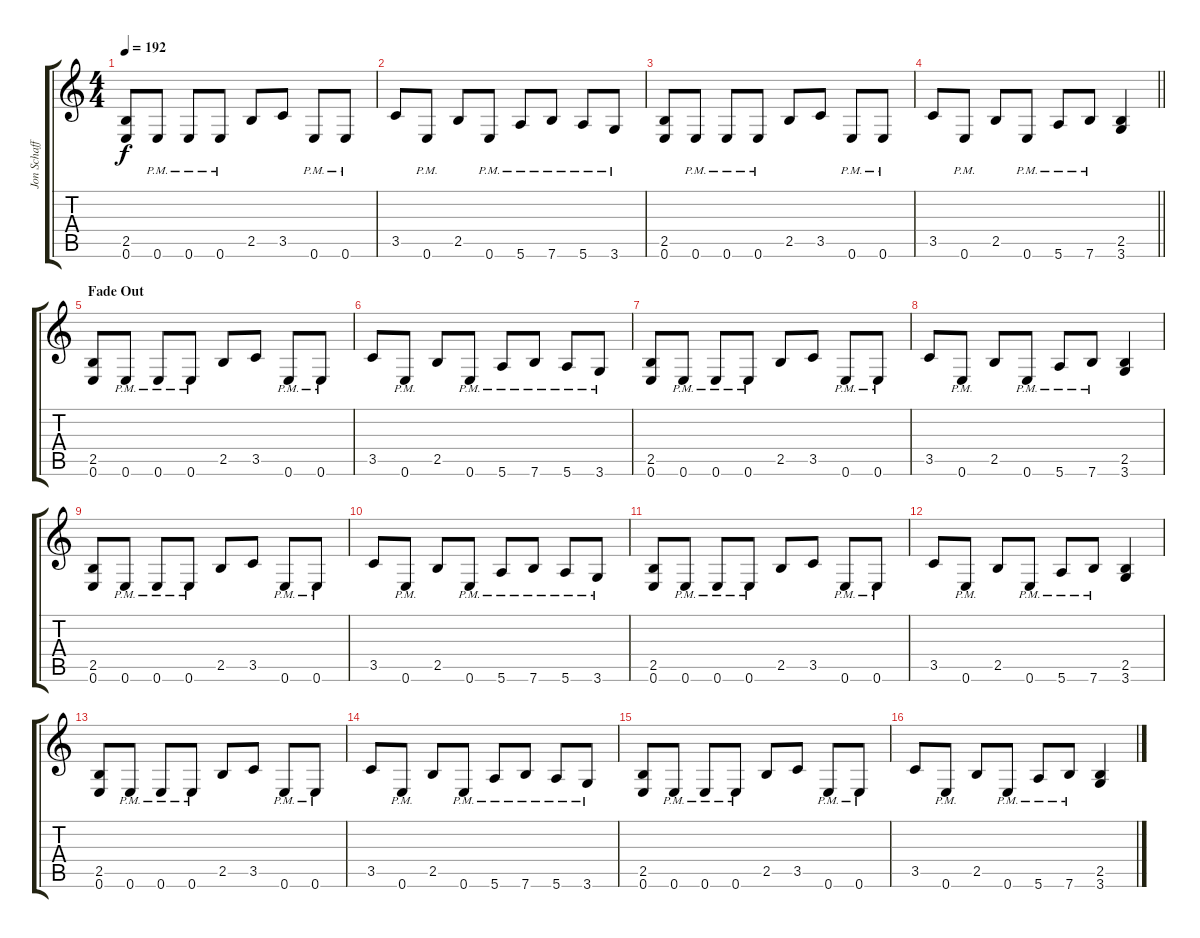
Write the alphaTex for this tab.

\track ("Jon Schaffer" "Jon Schaff") {instrument distortionguitar}
\staff {score tabs}
\tuning (E4 B3 G3 D3 A2 E2) {hide}
\ts (4 4)
\tempo 192
\clef g2
\ks c
(2.5 0.6).8{dy f} 0.6{pm}.8 0.6{pm}.8 0.6{pm}.8 2.5.8 3.5.8 0.6{pm}.8 0.6{pm}.8 |
3.5.8 0.6{pm}.8 2.5.8 0.6{pm}.8 5.6{pm}.8 7.6{pm}.8 5.6{pm}.8 3.6{pm}.8 |
(2.5 0.6).8 0.6{pm}.8 0.6{pm}.8 0.6{pm}.8 2.5.8 3.5.8 0.6{pm}.8 0.6{pm}.8 |
\barLineRight lightlight
3.5.8 0.6{pm}.8 2.5.8 0.6{pm}.8 5.6{pm}.8 7.6{pm}.8 (2.5 3.6).4 |
\section ("" "Fade Out")
(2.5 0.6).8 0.6{pm}.8 0.6{pm}.8 0.6{pm}.8 2.5.8 3.5.8 0.6{pm}.8 0.6{pm}.8 |
3.5.8 0.6{pm}.8 2.5.8 0.6{pm}.8 5.6{pm}.8 7.6{pm}.8 5.6{pm}.8 3.6{pm}.8 |
(2.5 0.6).8 0.6{pm}.8 0.6{pm}.8 0.6{pm}.8 2.5.8 3.5.8 0.6{pm}.8 0.6{pm}.8 |
3.5.8 0.6{pm}.8 2.5.8 0.6{pm}.8 5.6{pm}.8 7.6{pm}.8 (2.5 3.6).4 |
(2.5 0.6).8 0.6{pm}.8 0.6{pm}.8 0.6{pm}.8 2.5.8 3.5.8 0.6{pm}.8 0.6{pm}.8 |
3.5.8 0.6{pm}.8 2.5.8 0.6{pm}.8 5.6{pm}.8 7.6{pm}.8 5.6{pm}.8 3.6{pm}.8 |
(2.5 0.6).8 0.6{pm}.8 0.6{pm}.8 0.6{pm}.8 2.5.8 3.5.8 0.6{pm}.8 0.6{pm}.8 |
3.5.8 0.6{pm}.8 2.5.8 0.6{pm}.8 5.6{pm}.8 7.6{pm}.8 (2.5 3.6).4 |
(2.5 0.6).8 0.6{pm}.8 0.6{pm}.8 0.6{pm}.8 2.5.8 3.5.8 0.6{pm}.8 0.6{pm}.8 |
3.5.8 0.6{pm}.8 2.5.8 0.6{pm}.8 5.6{pm}.8 7.6{pm}.8 5.6{pm}.8 3.6{pm}.8 |
(2.5 0.6).8 0.6{pm}.8 0.6{pm}.8 0.6{pm}.8 2.5.8 3.5.8 0.6{pm}.8 0.6{pm}.8 |
3.5.8 0.6{pm}.8 2.5.8 0.6{pm}.8 5.6{pm}.8 7.6{pm}.8 (2.5 3.6).4
